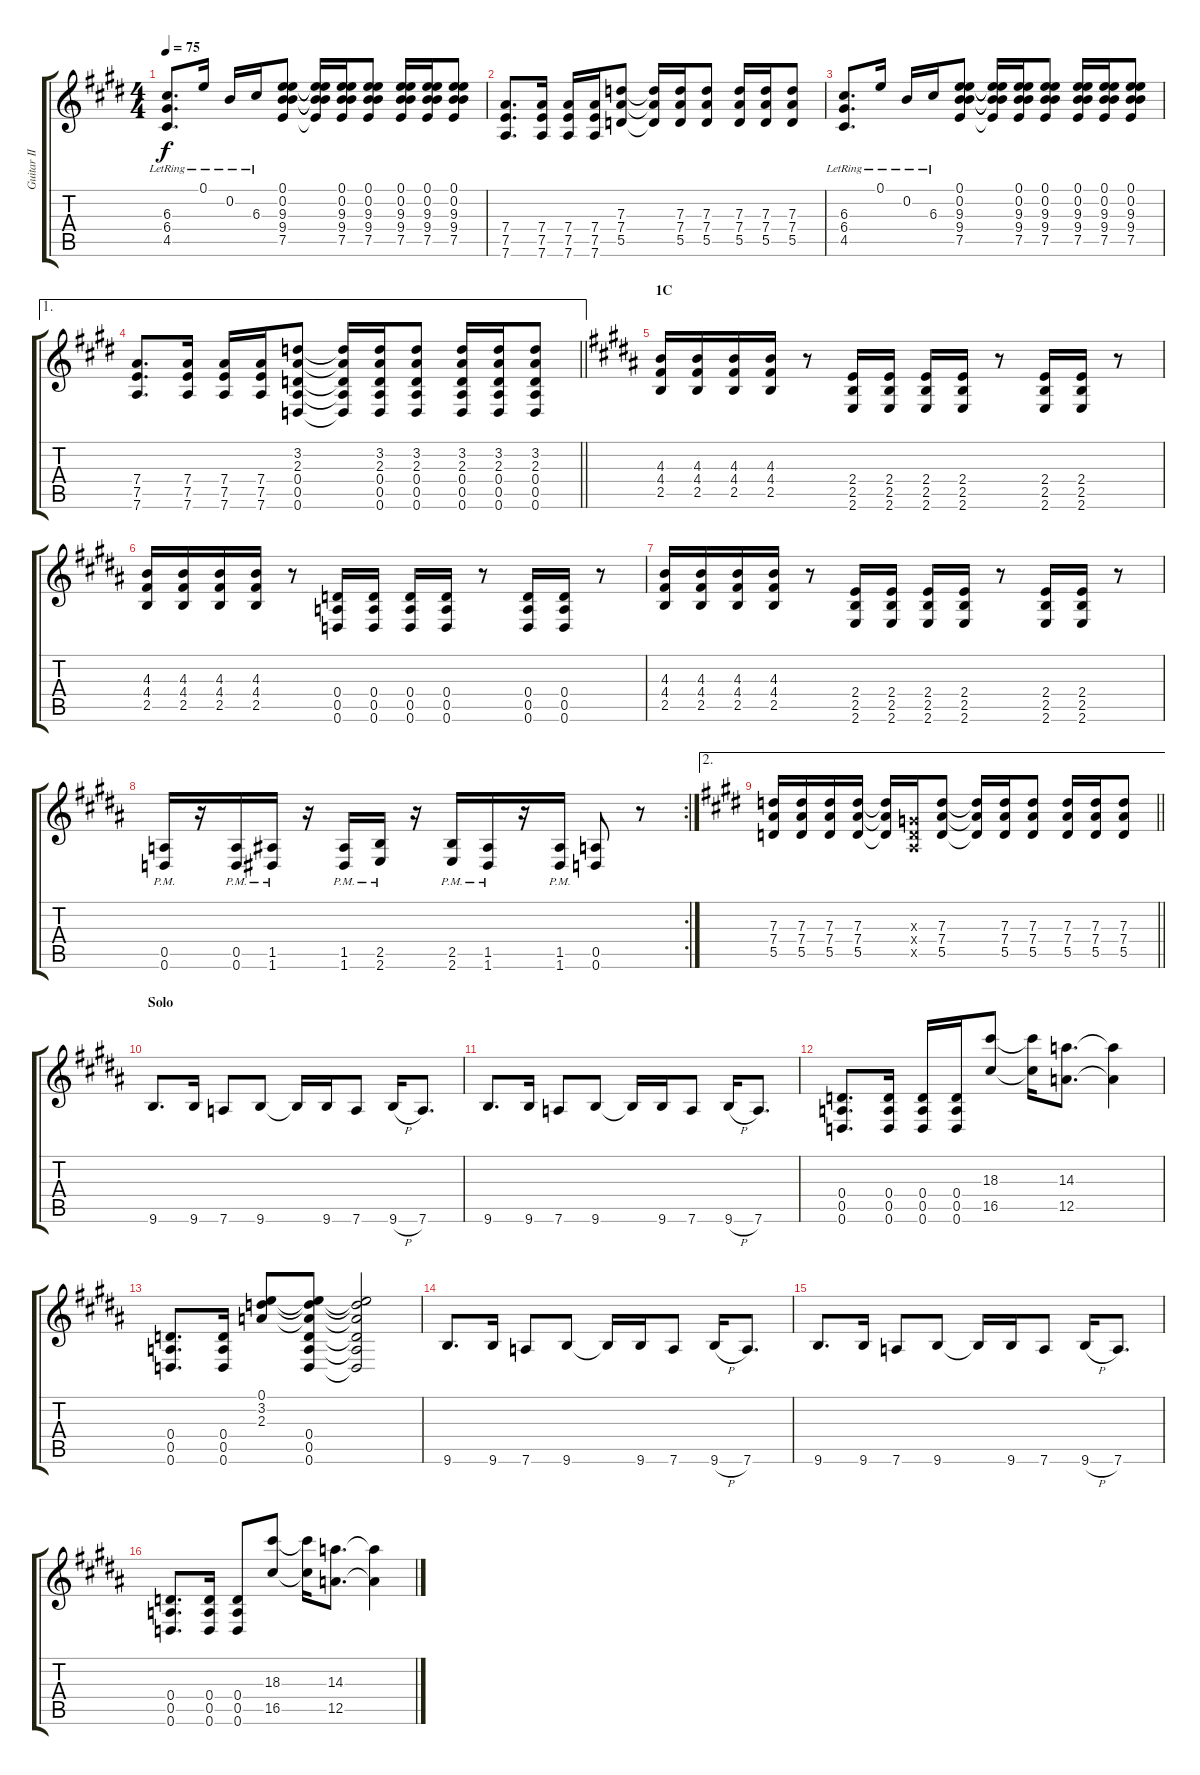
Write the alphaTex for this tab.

\track ("Guitar II" "Guitar II") {instrument overdrivenguitar}
\staff {score tabs}
\tuning (E4 B3 G3 D3 A2 D2) {hide}
\ts (4 4)
\tempo 75
\clef g2
\ks c#minor
(6.3{lr} 6.4{lr} 4.5{lr}).8{d dy f} 0.1{lr}.16 0.2{lr}.16 6.3{lr}.16 (0.1 0.2 9.3 9.4 7.5).8 (0.1{t} 0.2{t} 9.3{t} 9.4{t} 7.5{t}).16 (0.1 0.2 9.3 9.4 7.5).16 (0.1 0.2 9.3 9.4 7.5).8 (0.1 0.2 9.3 9.4 7.5).16 (0.1 0.2 9.3 9.4 7.5).16 (0.1 0.2 9.3 9.4 7.5).8 |
(7.4 7.5 7.6).8{d} (7.4 7.5 7.6).16 (7.4 7.5 7.6).16 (7.4 7.5 7.6).16 (7.3 7.4 5.5).8 (7.3{t} 7.4{t} 5.5{t}).16 (7.3 7.4 5.5).16 (7.3 7.4 5.5).8 (7.3 7.4 5.5).16 (7.3 7.4 5.5).16 (7.3 7.4 5.5).8 |
(6.3{lr} 6.4{lr} 4.5{lr}).8{d} 0.1{lr}.16 0.2{lr}.16 6.3{lr}.16 (0.1 0.2 9.3 9.4 7.5).8 (0.1{t} 0.2{t} 9.3{t} 9.4{t} 7.5{t}).16 (0.1 0.2 9.3 9.4 7.5).16 (0.1 0.2 9.3 9.4 7.5).8 (0.1 0.2 9.3 9.4 7.5).16 (0.1 0.2 9.3 9.4 7.5).16 (0.1 0.2 9.3 9.4 7.5).8 |
\ae 1
\barLineRight lightlight
(7.4 7.5 7.6).8{d} (7.4 7.5 7.6).16 (7.4 7.5 7.6).16 (7.4 7.5 7.6).16 (3.2 2.3 0.4 0.5 0.6).8 (3.2{t} 2.3{t} 0.4{t} 0.5{t} 0.6{t}).16 (3.2 2.3 0.4 0.5 0.6).16 (3.2 2.3 0.4 0.5 0.6).8 (3.2 2.3 0.4 0.5 0.6).16 (3.2 2.3 0.4 0.5 0.6).16 (3.2 2.3 0.4 0.5 0.6).8 |
\section ("" "1C")
\ks b
(4.3 4.4 2.5).16 (4.3 4.4 2.5).16 (4.3 4.4 2.5).16 (4.3 4.4 2.5).16 r.8 (2.4 2.5 2.6).16 (2.4 2.5 2.6).16 (2.4 2.5 2.6).16 (2.4 2.5 2.6).16 r.8 (2.4 2.5 2.6).16 (2.4 2.5 2.6).16 r.8 |
(4.3 4.4 2.5).16 (4.3 4.4 2.5).16 (4.3 4.4 2.5).16 (4.3 4.4 2.5).16 r.8 (0.4 0.5 0.6).16 (0.4 0.5 0.6).16 (0.4 0.5 0.6).16 (0.4 0.5 0.6).16 r.8 (0.4 0.5 0.6).16 (0.4 0.5 0.6).16 r.8 |
(4.3 4.4 2.5).16 (4.3 4.4 2.5).16 (4.3 4.4 2.5).16 (4.3 4.4 2.5).16 r.8 (2.4 2.5 2.6).16 (2.4 2.5 2.6).16 (2.4 2.5 2.6).16 (2.4 2.5 2.6).16 r.8 (2.4 2.5 2.6).16 (2.4 2.5 2.6).16 r.8 |
\rc 2
(0.5{pm} 0.6{pm}).16 r.16 (0.5{pm} 0.6{pm}).16 (1.5{pm} 1.6{pm}).16 r.16 (1.5{pm} 1.6{pm}).16 (2.5{pm} 2.6{pm}).16 r.16 (2.5{pm} 2.6{pm}).16 (1.5{pm} 1.6{pm}).16 r.16 (1.5{pm} 1.6{pm}).16 (0.5 0.6).8 r.8 |
\ae 2
\barLineRight lightlight
\ks c#minor
(7.3 7.4 5.5).16 (7.3 7.4 5.5).16 (7.3 7.4 5.5).16 (7.3 7.4 5.5).16 (7.3{t} 7.4{t} 5.5{t}).16 (0.3{x} 0.4{x} 0.5{x}).16 (7.3 7.4 5.5).8 (7.3{t} 7.4{t} 5.5{t}).16 (7.3 7.4 5.5).16 (7.3 7.4 5.5).8 (7.3 7.4 5.5).16 (7.3 7.4 5.5).16 (7.3 7.4 5.5).8 |
\section ("" "Solo")
\ks b
9.6.8{d} 9.6.16 7.6.8 9.6.8 9.6{t}.16 9.6.16 7.6.8 9.6{h}.16 7.6.8{d} |
9.6.8{d} 9.6.16 7.6.8 9.6.8 9.6{t}.16 9.6.16 7.6.8 9.6{h}.16 7.6.8{d} |
(0.4 0.5 0.6).8{d} (0.4 0.5 0.6).16 (0.4 0.5 0.6).16 (0.4 0.5 0.6).16 (18.3 16.5).8 (18.3{t} 16.5{t}).16 (14.3 12.5).8{d} (14.3{t} 12.5{t}).4 |
(0.4 0.5 0.6).8{d} (0.4 0.5 0.6).16 (0.1 3.2 2.3).8 (0.1{t} 3.2{t} 2.3{t} 0.4 0.5 0.6).8 (0.1{t} 3.2{t} 2.3{t} 0.4{t} 0.5{t} 0.6{t}).2 |
9.6.8{d} 9.6.16 7.6.8 9.6.8 9.6{t}.16 9.6.16 7.6.8 9.6{h}.16 7.6.8{d} |
9.6.8{d} 9.6.16 7.6.8 9.6.8 9.6{t}.16 9.6.16 7.6.8 9.6{h}.16 7.6.8{d} |
(0.4 0.5 0.6).8{d} (0.4 0.5 0.6).16 (0.4 0.5 0.6).8 (18.3 16.5).8 (18.3{t} 16.5{t}).16 (14.3 12.5).8{d} (14.3{t} 12.5{t}).4
